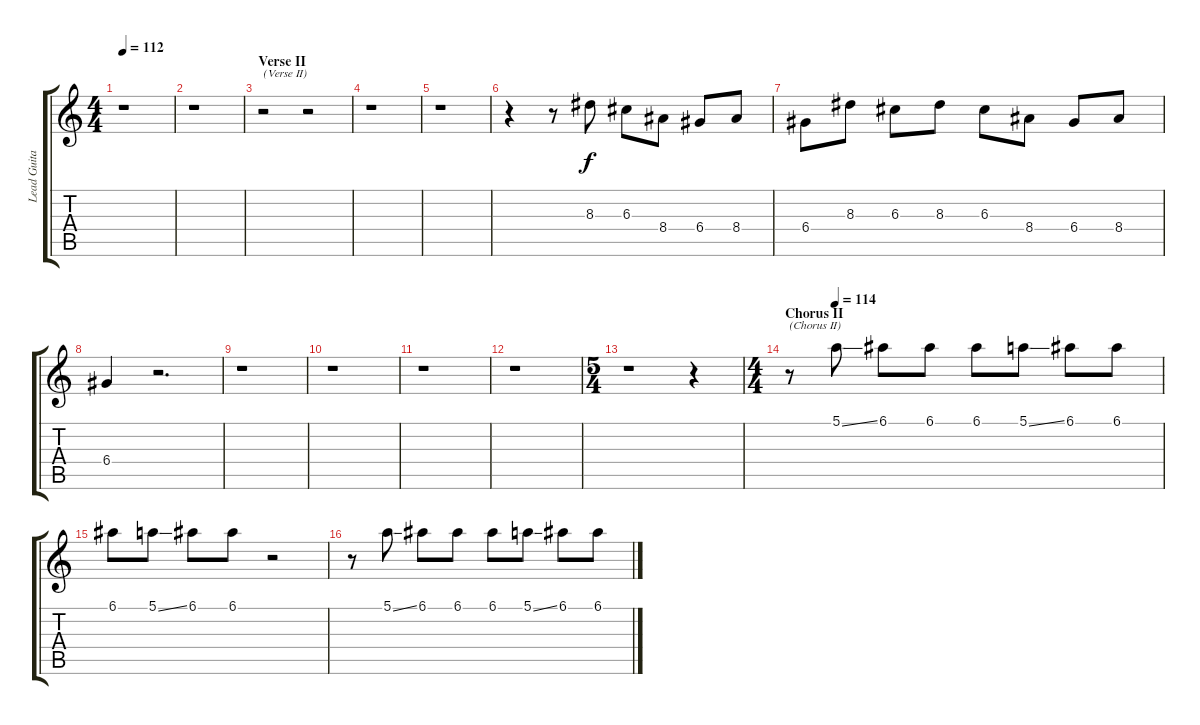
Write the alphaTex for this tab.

\track ("Lead Guitar" "Lead Guita") {instrument electricguitarjazz}
\staff {score tabs}
\tuning (E4 B3 G3 D3 A2 E2) {hide}
\ts (4 4)
\tempo 112
\clef g2
\ks c
r.1{dy f} |
r.1 |
\section ("" "Verse II")
r.2{txt "(Verse II)"} r.2 |
r.1 |
r.1 |
r.4{volume 13 balance 11 instrument electricguitarjazz} r.8 8.3.8 6.3.8 8.4.8 6.4.8 8.4.8 |
6.4.8 8.3.8 6.3.8 8.3.8 6.3.8 8.4.8 6.4.8 8.4.8 |
6.4.4 r.2{d} |
r.1 |
r.1 |
r.1 |
r.1 |
\ts (5 4)
r.1 r.4 |
\ts (4 4)
\section ("" "Chorus II")
\tempo (114 0.125)
r.8{txt "(Chorus II)" volume 6 balance 12 instrument distortionguitar} 5.1{ss}.8 6.1.8 6.1.8 6.1.8 5.1{ss}.8 6.1.8 6.1.8 |
6.1.8 5.1{ss}.8 6.1.8 6.1.8 r.2 |
r.8 5.1{ss}.8 6.1.8 6.1.8 6.1.8 5.1{ss}.8 6.1.8 6.1.8
